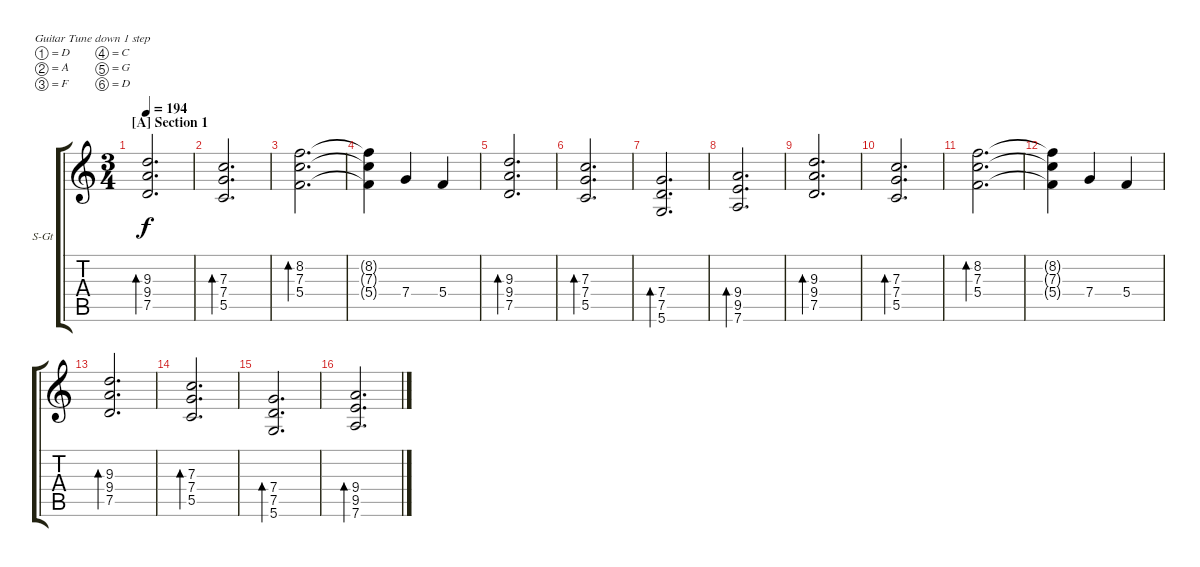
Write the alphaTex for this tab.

\defaultSystemsLayout 4
\bracketExtendMode groupsimilarinstruments
\firstSystemTrackNameOrientation horizontal
\otherSystemsTrackNameOrientation horizontal
\track ("Guitar 2" "S-Gt") {instrument acousticguitarsteel}
\staff {score tabs}
\tuning (D4 A3 F3 C3 G2 D2)
\ts (3 4)
\section ("A" "Section 1")
\tempo 194
\clef g2
\ks c
(7.5 9.4 9.3).2{d bd 237 dy f instrument acousticguitarsteel} |
(5.5 7.4 7.3).2{d bd 234} |
(5.4 7.3 8.2).2{d bd 231} |
(7.3{t} 8.2{t} 5.4{t}).4 7.4.4 5.4.4 |
(7.5 9.4 9.3).2{d bd 237} |
(5.5 7.4 7.3).2{d bd 234} |
(5.6 7.5 7.4).2{d bd 228} |
(7.6 9.5 9.4).2{d bd 225} |
(7.5 9.4 9.3).2{d bd 237} |
(5.5 7.4 7.3).2{d bd 234} |
(5.4 7.3 8.2).2{d bd 231} |
(7.3{t} 8.2{t} 5.4{t}).4 7.4.4 5.4.4 |
(7.5 9.4 9.3).2{d bd 237} |
(5.5 7.4 7.3).2{d bd 234} |
(5.6 7.5 7.4).2{d bd 228} |
(7.6 9.5 9.4).2{d bd 225}
